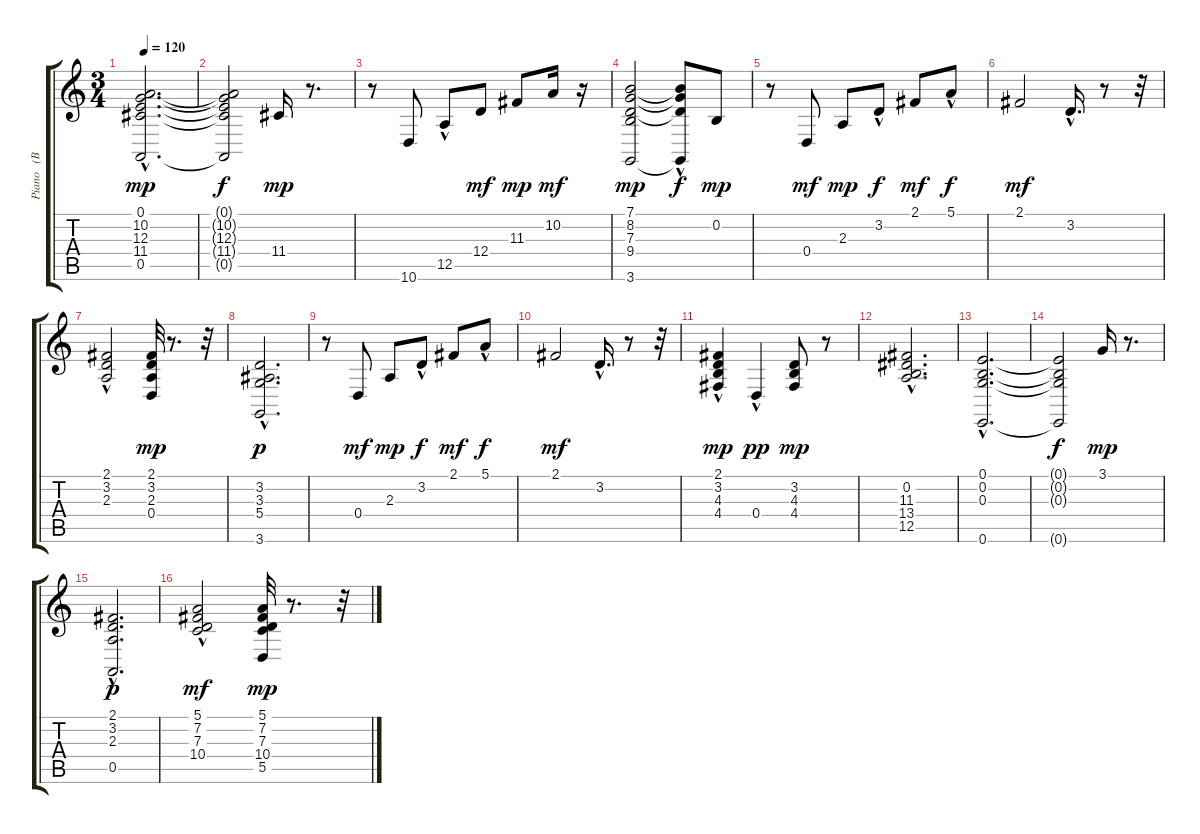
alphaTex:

\track ("Piano   (BB)" "Piano   (B") {instrument electricpiano1}
\staff {score tabs}
\tuning (E4 B3 G3 D3 A2 E2) {hide}
\ts (3 4)
\tempo 120
\clef g2
\ks c
(0.1{hac} 10.2{hac} 12.3{hac} 11.4{hac} 0.5{hac}).2{d dy mp} |
(0.1{t} 10.2{t} 12.3{t} 11.4{t} 0.5{t}).2{dy f} 11.4.16{dy mp} r.8{d} |
r.8 10.6.8 12.5{hac}.8 12.4.8{dy mf} 11.3.8{dy mp} 10.2.16{dy mf} r.16 |
(7.1 8.2 7.3 9.4 3.6).2{dy mp} (7.1{t} 8.2{t} 7.3{t} 3.6{hac t}).8{dy f} 0.2.8{dy mp} |
r.8 0.4.8{dy mf} 2.3.8{dy mp} 3.2{hac}.8{dy f} 2.1.8{dy mf} 5.1{hac}.8{dy f} |
2.1.2{dy mf} 3.2{hac}.16{d} r.8 r.32 |
(2.1{hac} 3.2{hac} 2.3{hac}).2 (2.1 3.2 2.3 0.4).32{dy mp} r.8{d} r.32 |
(3.2{hac} 3.3{hac} 5.4{hac} 3.6{hac}).2{d dy p} |
r.8 0.4.8{dy mf} 2.3.8{dy mp} 3.2{hac}.8{dy f} 2.1.8{dy mf} 5.1{hac}.8{dy f} |
2.1.2{dy mf} 3.2{hac}.16{d} r.8 r.32 |
(2.1{hac} 3.2 4.3 4.4).4{dy mp} 0.4{hac}.4{dy pp} (3.2 4.3 4.4).8{dy mp} r.8 |
(0.2{hac} 11.3{hac} 13.4{hac} 12.5{hac}).2{d} |
(0.1{hac} 0.2{hac} 0.3{hac} 0.6{hac}).2{d} |
(0.1{t} 0.2{t} 0.3{t} 0.6{t}).2{dy f} 3.1.16{dy mp} r.8{d} |
(2.1{hac} 3.2{hac} 2.3{hac} 0.5{hac}).2{d dy p} |
(5.1{hac} 7.2{hac} 7.3{hac} 10.4{hac}).2{dy mf} (5.1 7.2 7.3 10.4 5.5).32{dy mp} r.8{d} r.32
